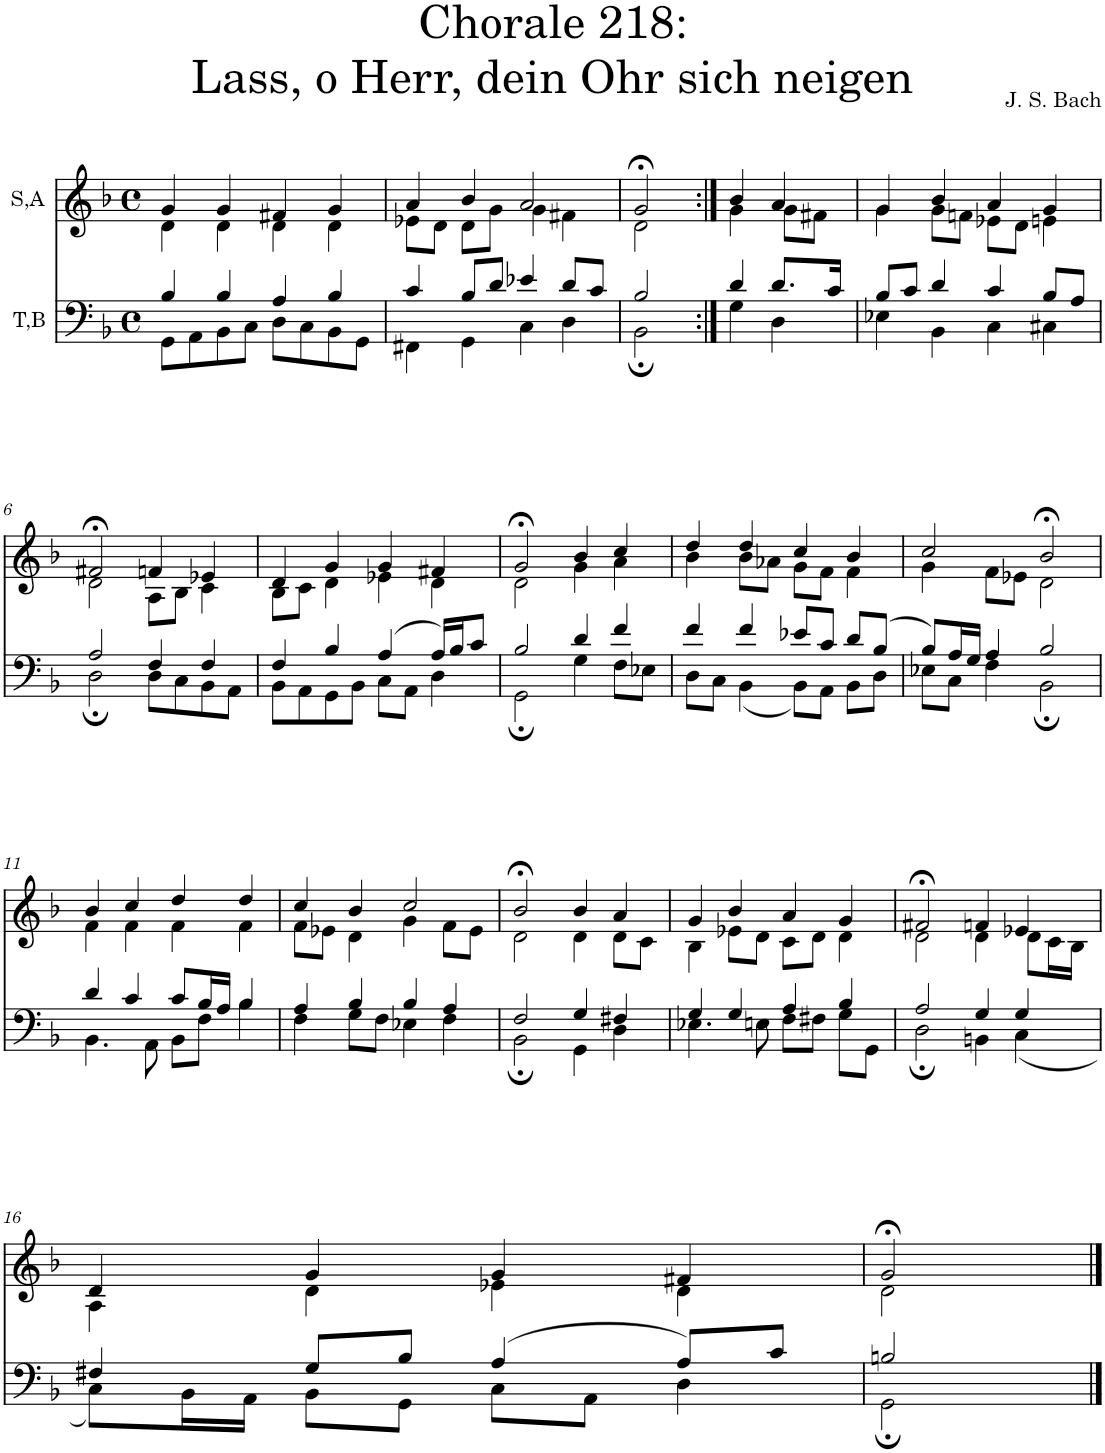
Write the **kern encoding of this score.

**kern	**kern
*part2	*part1
*staff2	*staff1
*I"T,B	*I"S,A
*clefF4	*clefG2
*k[b-]	*k[b-]
*M4/4	*M4/4
*met(c)	*met(c)
=1	=1
*^	*^
4B-/	8GG\L	4g/	4d\
.	8AA\	.	.
4B-/	8BB-\	4g/	4d\
.	8C\J	.	.
4A/	8D\L	4f#X/	4d\
.	8C\	.	.
4B-/	8BB-\	4g/	4d\
.	8GG\J	.	.
=2	=2	=2	=2
4c/	4FF#X\	4a/	8e-X\L
.	.	.	8d\J
8B-/L	4GG\	4b-/	8d\L
8d/J	.	.	8g\J
4e-X/	4C\	2a/	4g\
8d/L	4D\	.	4f#X\
8c/J	.	.	.
=3	=3	=3	=3
2B-/	2BB-;\	2g;</	2d\
=4:|!	=4:|!	=4:|!	=4:|!
4d/	4G\	4b-/	4g\
8.d/L	4D\	4a/	8g\L
.	.	.	8f#X\J
16c/Jk	.	.	.
=5	=5	=5	=5
8B-/L	4E-X\	4g/	4g\
8c/J	.	.	.
4d/	4BB-\	4b-/	8g\L
.	.	.	8fn\J
4c/	4C\	4a/	8e-X\L
.	.	.	8d\J
8B-/L	4C#X\	4g/	4en\
8A/J	.	.	.
!!LO:LB:g=z	!!
=6	=6	=6	=6
2A/	2D;\	2f#X;</	2d\
4F/	8D\L	4fn/	8A\L
.	8C\	.	8B-\J
4F/	8BB-\	4e-X/	4c\
.	8AA\J	.	.
=7	=7	=7	=7
4F/	8BB-\L	4d/	8B-\L
.	8AA\	.	8c\J
4B-/	8GG\	4g/	4d\
.	8BB-\J	.	.
(>4A/	8C\L	4g/	4e-X\
.	8AA\J	.	.
16A/LL)	4D\	4f#X/	4d\
16B-/J	.	.	.
8c/J	.	.	.
=8	=8	=8	=8
2B-/	2GG;\	2g;</	2d\
4d/	4G\	4b-/	4g\
4f/	8F\L	4cc/	4a\
.	8E-X\J	.	.
=9	=9	=9	=9
4f/	8D\L	4dd/	4b-\
.	8C\J	.	.
4f/	(<4BB-\	4dd/	8b-\L
.	.	.	8a-X\J
8e-X/L	8BB-\L)	4cc/	8g\L
8c/J	8AA\J	.	8f\J
8d/L	8BB-\L	4b-/	4f\
(>8B-/J	8D\J	.	.
=10	=10	=10	=10
8B-/L)	8E-X\L	2cc/	4g\
16A/L	8C\J	.	.
16G/JJ	.	.	.
4A/	4F\	.	8f\L
.	.	.	8e-X\J
2B-/	2BB-;\	2b-;</	2d\
!!LO:LB:g=z	!!
=11	=11	=11	=11
4d/	4.BB-\	4b-/	4f\
4c/	.	4cc/	4f\
.	8AA\	.	.
8c/L	8BB-\L	4dd/	4f\
16B-/L	8F\J	.	.
16A/JJ	.	.	.
4B-/	4B-\	4dd/	4f\
=12	=12	=12	=12
4A/	4F\	4cc/	8f\L
.	.	.	8e-X\J
4B-/	8G\L	4b-/	4d\
.	8F\J	.	.
4B-/	4E-X\	2cc/	4g\
4A/	4F\	.	8f\L
.	.	.	8e-\J
=13	=13	=13	=13
2F/	2BB-;\	2b-;</	2d\
4G/	4GG\	4b-/	4d\
4F#X/	4D\	4a/	8d\L
.	.	.	8c\J
=14	=14	=14	=14
4G/	4.E-X\	4g/	4B-\
4G/	.	4b-/	8e-X\L
.	8En\	.	8d\J
4A/	8F\L	4a/	8c\L
.	8F#X\J	.	8d\J
4B-/	8G\L	4g/	4d\
.	8GG\J	.	.
=15	=15	=15	=15
2A/	2D;\	2f#X;</	2d\
4G/	4BBn\	4fn/	4d\
4G/	(<4C\	4e-X/	8d\L
.	.	.	16c\L
.	.	.	16B-\JJ
!!LO:LB:g=z	!!
=16	=16	=16	=16
4F#X/	8C\L)	4d/	4A\
.	16BB-\L	.	.
.	16AA\JJ	.	.
8G/L	8BB-\L	4g/	4d\
8B-/J	8GG\J	.	.
(>4A/	8C\L	4g/	4e-X\
.	8AA\J	.	.
8A/L)	4D\	4f#X/	4d\
8c/J	.	.	.
=17	=17	=17	=17
2Bn/	2GG;\	2g;</	2d\
*v	*v	*	*
*	*v	*v
==	==
*-	*-
